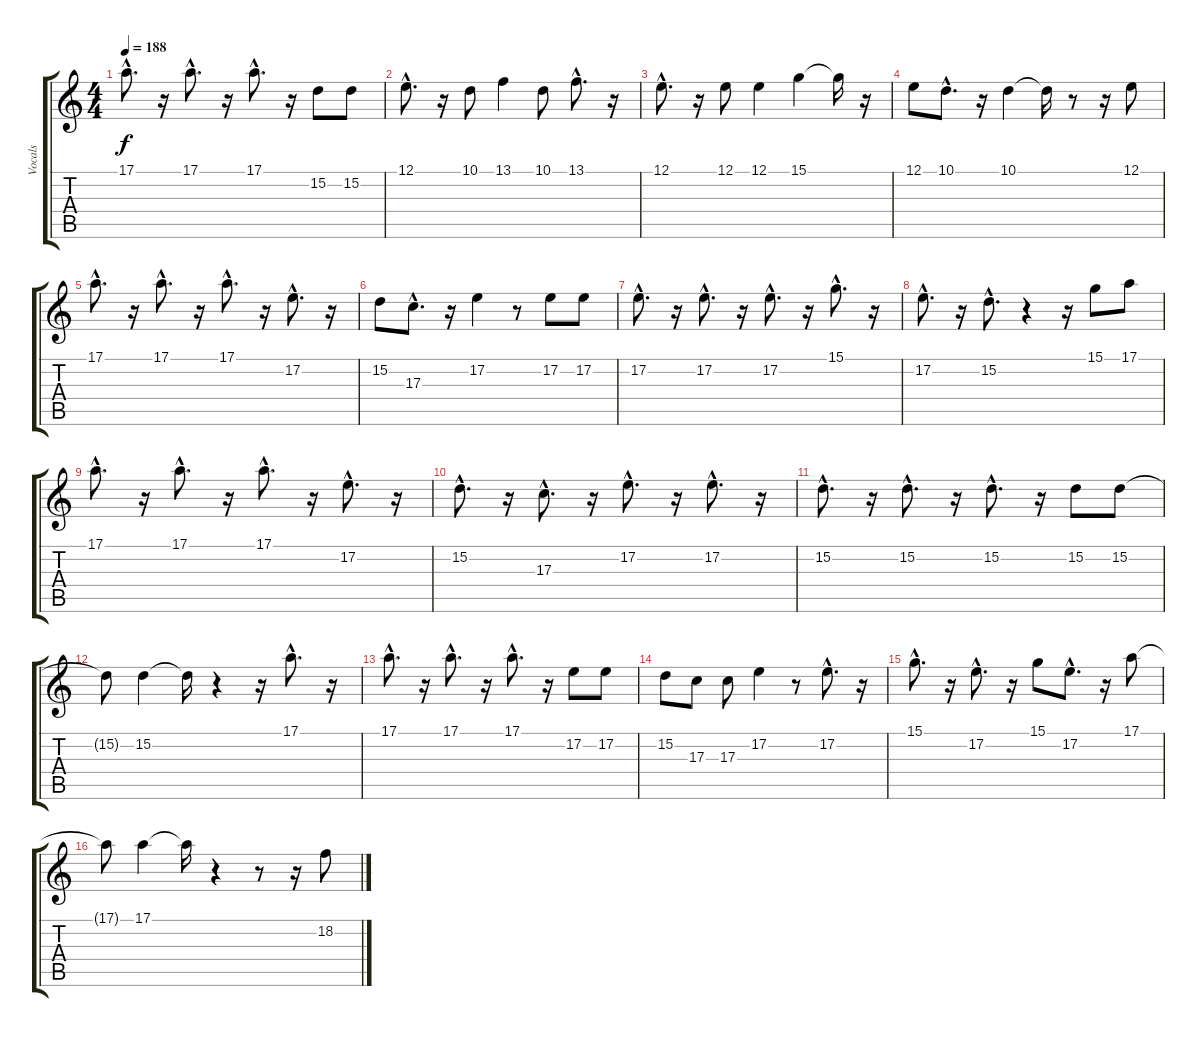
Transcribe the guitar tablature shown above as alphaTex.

\track ("Vocals" "Vocals") {instrument choiraahs}
\staff {score tabs}
\tuning (E4 B3 G3 D3 A2 E2) {hide}
\ts (4 4)
\tempo 188
\clef g2
\ks c
17.1{hac}.8{d dy f} r.16 17.1{hac}.8{d} r.16 17.1{hac}.8{d} r.16 15.2.8 15.2.8 |
12.1{hac}.8{d} r.16 10.1.8 13.1.4 10.1.8 13.1{hac}.8{d} r.16 |
12.1{hac}.8{d} r.16 12.1.8 12.1.4 15.1.4 15.1{t}.16 r.16 |
12.1.8 10.1{hac}.8{d} r.16 10.1.4 10.1{t}.16 r.8 r.16 12.1.8 |
17.1{hac}.8{d} r.16 17.1{hac}.8{d} r.16 17.1{hac}.8{d} r.16 17.2{hac}.8{d} r.16 |
15.2.8 17.3{hac}.8{d} r.16 17.2.4 r.8 17.2.8 17.2.8 |
17.2{hac}.8{d} r.16 17.2{hac}.8{d} r.16 17.2{hac}.8{d} r.16 15.1{hac}.8{d} r.16 |
17.2{hac}.8{d} r.16 15.2{hac}.8{d} r.4 r.16 15.1.8 17.1.8 |
17.1{hac}.8{d} r.16 17.1{hac}.8{d} r.16 17.1{hac}.8{d} r.16 17.2{hac}.8{d} r.16 |
15.2{hac}.8{d} r.16 17.3{hac}.8{d} r.16 17.2{hac}.8{d} r.16 17.2{hac}.8{d} r.16 |
15.2{hac}.8{d} r.16 15.2{hac}.8{d} r.16 15.2{hac}.8{d} r.16 15.2.8 15.2.8 |
15.2{t}.8 15.2.4 15.2{t}.16 r.4 r.16 17.1{hac}.8{d} r.16 |
17.1{hac}.8{d} r.16 17.1{hac}.8{d} r.16 17.1{hac}.8{d} r.16 17.2.8 17.2.8 |
15.2.8 17.3.8 17.3.8 17.2.4 r.8 17.2{hac}.8{d} r.16 |
15.1{hac}.8{d} r.16 17.2{hac}.8{d} r.16 15.1.8 17.2{hac}.8{d} r.16 17.1.8 |
17.1{t}.8 17.1.4 17.1{t}.16 r.4 r.8 r.16 18.2.8
